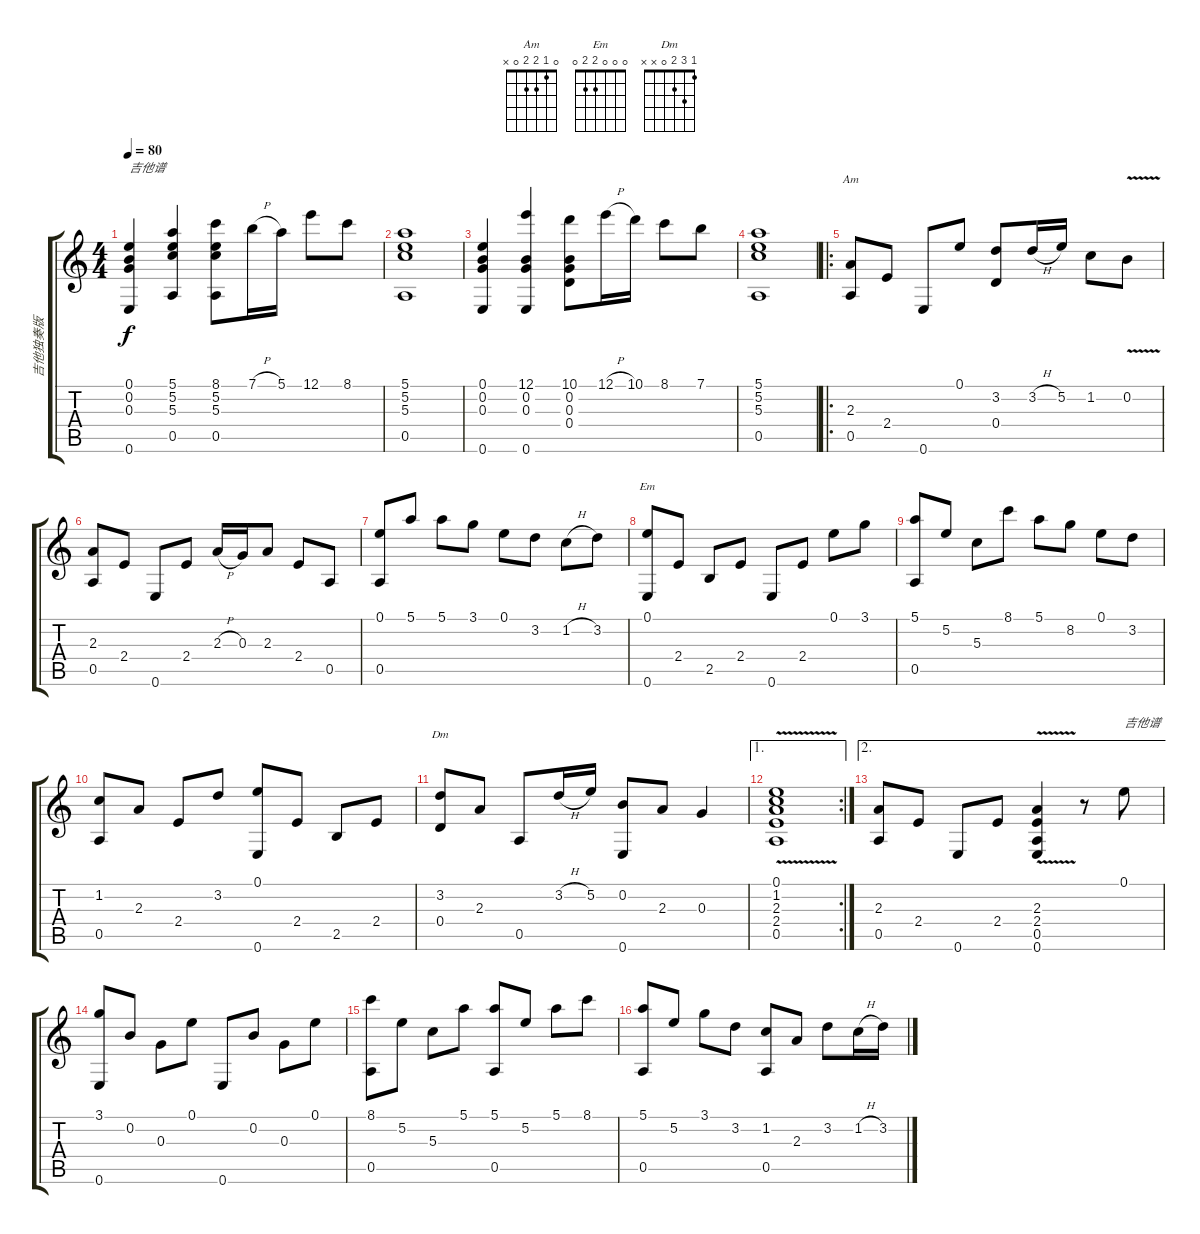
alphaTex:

\track ("吉他独奏版" "吉他独奏版") {instrument acousticguitarnylon}
\staff {score tabs}
\tuning (E4 B3 G3 D3 A2 E2) {hide}
\chord ("Am" 0 1 2 2 0 x)
\chord ("Em" 0 0 0 2 2 0)
\chord ("Dm" 1 3 2 0 x x)
\ts (4 4)
\tempo 80
\clef g2
\ks c
(0.1 0.2 0.3 0.6).4{txt "吉他谱" dy f instrument acousticguitarnylon} (5.1 5.2 5.3 0.5).4 (8.1 5.2 5.3 0.5).8 7.1{h}.16 5.1.16 12.1.8 8.1.8 |
(5.1 5.2 5.3 0.5).1 |
(0.1 0.2 0.3 0.6).4 (12.1 0.2 0.3 0.6).4 (10.1 0.2 0.3 0.4).8 12.1{h}.16 10.1.16 8.1.8 7.1.8 |
(5.1 5.2 5.3 0.5).1 |
\ro
(2.3 0.5).8{ch "Am"} 2.4.8 0.6.8 0.1.8 (3.2 0.4).8 3.2{h}.16 5.2.16 1.2.8 0.2{v}.8 |
(2.3 0.5).8 2.4.8 0.6.8 2.4.8 2.3{h}.16 0.3.16 2.3.8 2.4.8 0.5.8 |
(0.1 0.5).8 5.1.8 5.1.8 3.1.8 0.1.8 3.2.8 1.2{h}.8 3.2.8 |
(0.1 0.6).8{ch "Em"} 2.4.8 2.5.8 2.4.8 0.6.8 2.4.8 0.1.8 3.1.8 |
(5.1 0.5).8 5.2.8 5.3.8 8.1.8 5.1.8 8.2.8 0.1.8 3.2.8 |
(1.2 0.5).8 2.3.8 2.4.8 3.2.8 (0.1 0.6).8 2.4.8 2.5.8 2.4.8 |
(3.2 0.4).8{ch "Dm"} 2.3.8 0.5.8 3.2{h}.16 5.2.16 (0.2 0.6).8 2.3.8 0.3.4 |
\ae 1
\rc 2
(0.1{v} 1.2{v} 2.3{v} 2.4{v} 0.5{v}).1 |
\ae 2
(2.3 0.5).8 2.4.8 0.6.8 2.4.8 (2.3{v} 2.4{v} 0.5{v} 0.6{v}).4 r.8 0.1.8{txt "吉他谱"} |
(3.1 0.6).8 0.2.8 0.3.8 0.1.8 0.6.8 0.2.8 0.3.8 0.1.8 |
(8.1 0.5).8 5.2.8 5.3.8 5.1.8 (5.1 0.5).8 5.2.8 5.1.8 8.1.8 |
(5.1 0.5).8 5.2.8 3.1.8 3.2.8 (1.2 0.5).8 2.3.8 3.2.8 1.2{h}.16 3.2.16
